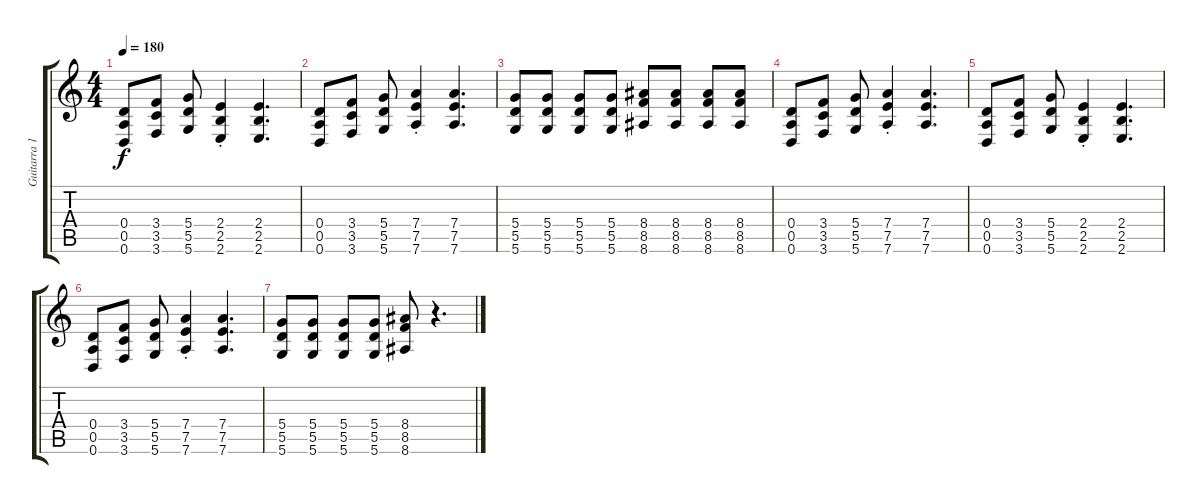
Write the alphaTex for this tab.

\track ("Guitarra 1" "Guitarra 1") {instrument distortionguitar}
\staff {score tabs}
\tuning (E4 B3 G3 D3 A2 D2) {hide}
\ts (4 4)
\tempo 180
\clef g2
\ks c
(0.4 0.5 0.6).8{dy f} (3.4 3.5 3.6).8 (5.4 5.5 5.6).8 (2.4{st} 2.5{st} 2.6{st}).4 (2.4 2.5 2.6).4{d} |
(0.4 0.5 0.6).8 (3.4 3.5 3.6).8 (5.4 5.5 5.6).8 (7.4{st} 7.5{st} 7.6{st}).4 (7.4 7.5 7.6).4{d} |
(5.4 5.5 5.6).8 (5.4 5.5 5.6).8 (5.4 5.5 5.6).8 (5.4 5.5 5.6).8 (8.4 8.5 8.6).8 (8.4 8.5 8.6).8 (8.4 8.5 8.6).8 (8.4 8.5 8.6).8 |
(0.4 0.5 0.6).8 (3.4 3.5 3.6).8 (5.4 5.5 5.6).8 (7.4{st} 7.5{st} 7.6{st}).4 (7.4 7.5 7.6).4{d} |
(0.4 0.5 0.6).8 (3.4 3.5 3.6).8 (5.4 5.5 5.6).8 (2.4{st} 2.5{st} 2.6{st}).4 (2.4 2.5 2.6).4{d} |
(0.4 0.5 0.6).8 (3.4 3.5 3.6).8 (5.4 5.5 5.6).8 (7.4{st} 7.5{st} 7.6{st}).4 (7.4 7.5 7.6).4{d} |
(5.4 5.5 5.6).8 (5.4 5.5 5.6).8 (5.4 5.5 5.6).8 (5.4 5.5 5.6).8 (8.4 8.5 8.6).8 r.4{d}
